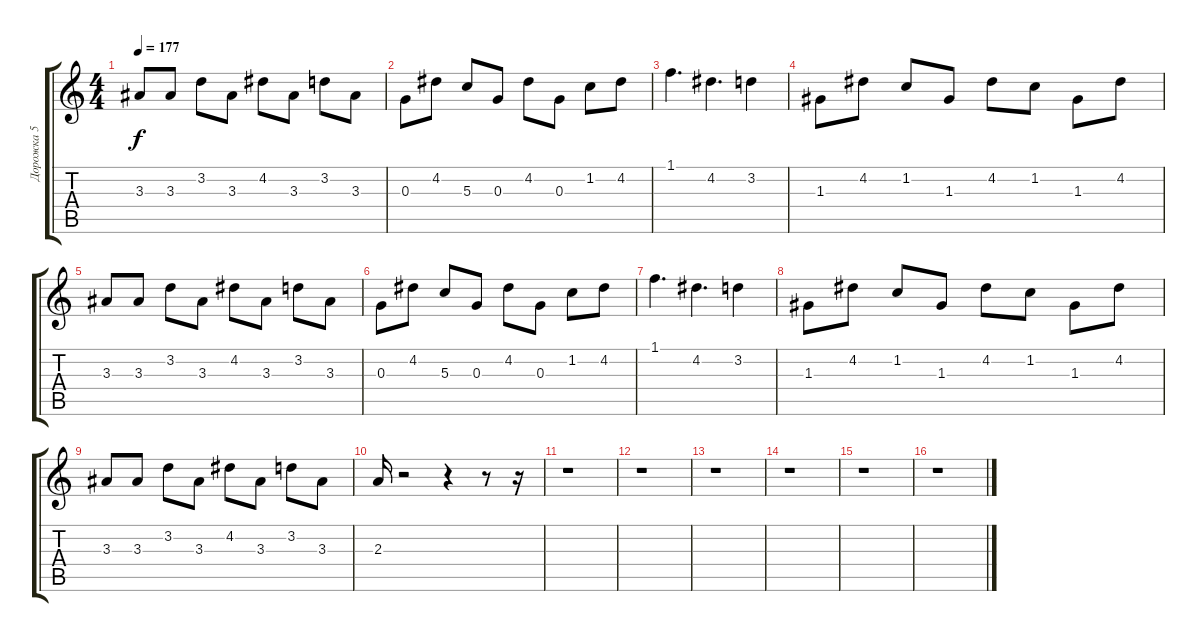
\track ("Дорожка 5" "Дорожка 5") {instrument overdrivenguitar}
\staff {score tabs}
\tuning (E4 B3 G3 D3 A2 E2) {hide}
\ts (4 4)
\tempo 177
\clef g2
\ks c
3.3.8{dy f} 3.3.8 3.2.8 3.3.8 4.2.8 3.3.8 3.2.8 3.3.8 |
0.3.8 4.2.8 5.3.8 0.3.8 4.2.8 0.3.8 1.2.8 4.2.8 |
1.1.4{d} 4.2.4{d} 3.2.4 |
1.3.8 4.2.8 1.2.8 1.3.8 4.2.8 1.2.8 1.3.8 4.2.8 |
3.3.8 3.3.8 3.2.8 3.3.8 4.2.8 3.3.8 3.2.8 3.3.8 |
0.3.8 4.2.8 5.3.8 0.3.8 4.2.8 0.3.8 1.2.8 4.2.8 |
1.1.4{d} 4.2.4{d} 3.2.4 |
1.3.8 4.2.8 1.2.8 1.3.8 4.2.8 1.2.8 1.3.8 4.2.8 |
3.3.8 3.3.8 3.2.8 3.3.8 4.2.8 3.3.8 3.2.8 3.3.8 |
2.3.16 r.2 r.4 r.8 r.16 |
r.1 |
r.1 |
r.1 |
r.1 |
r.1 |
r.1
